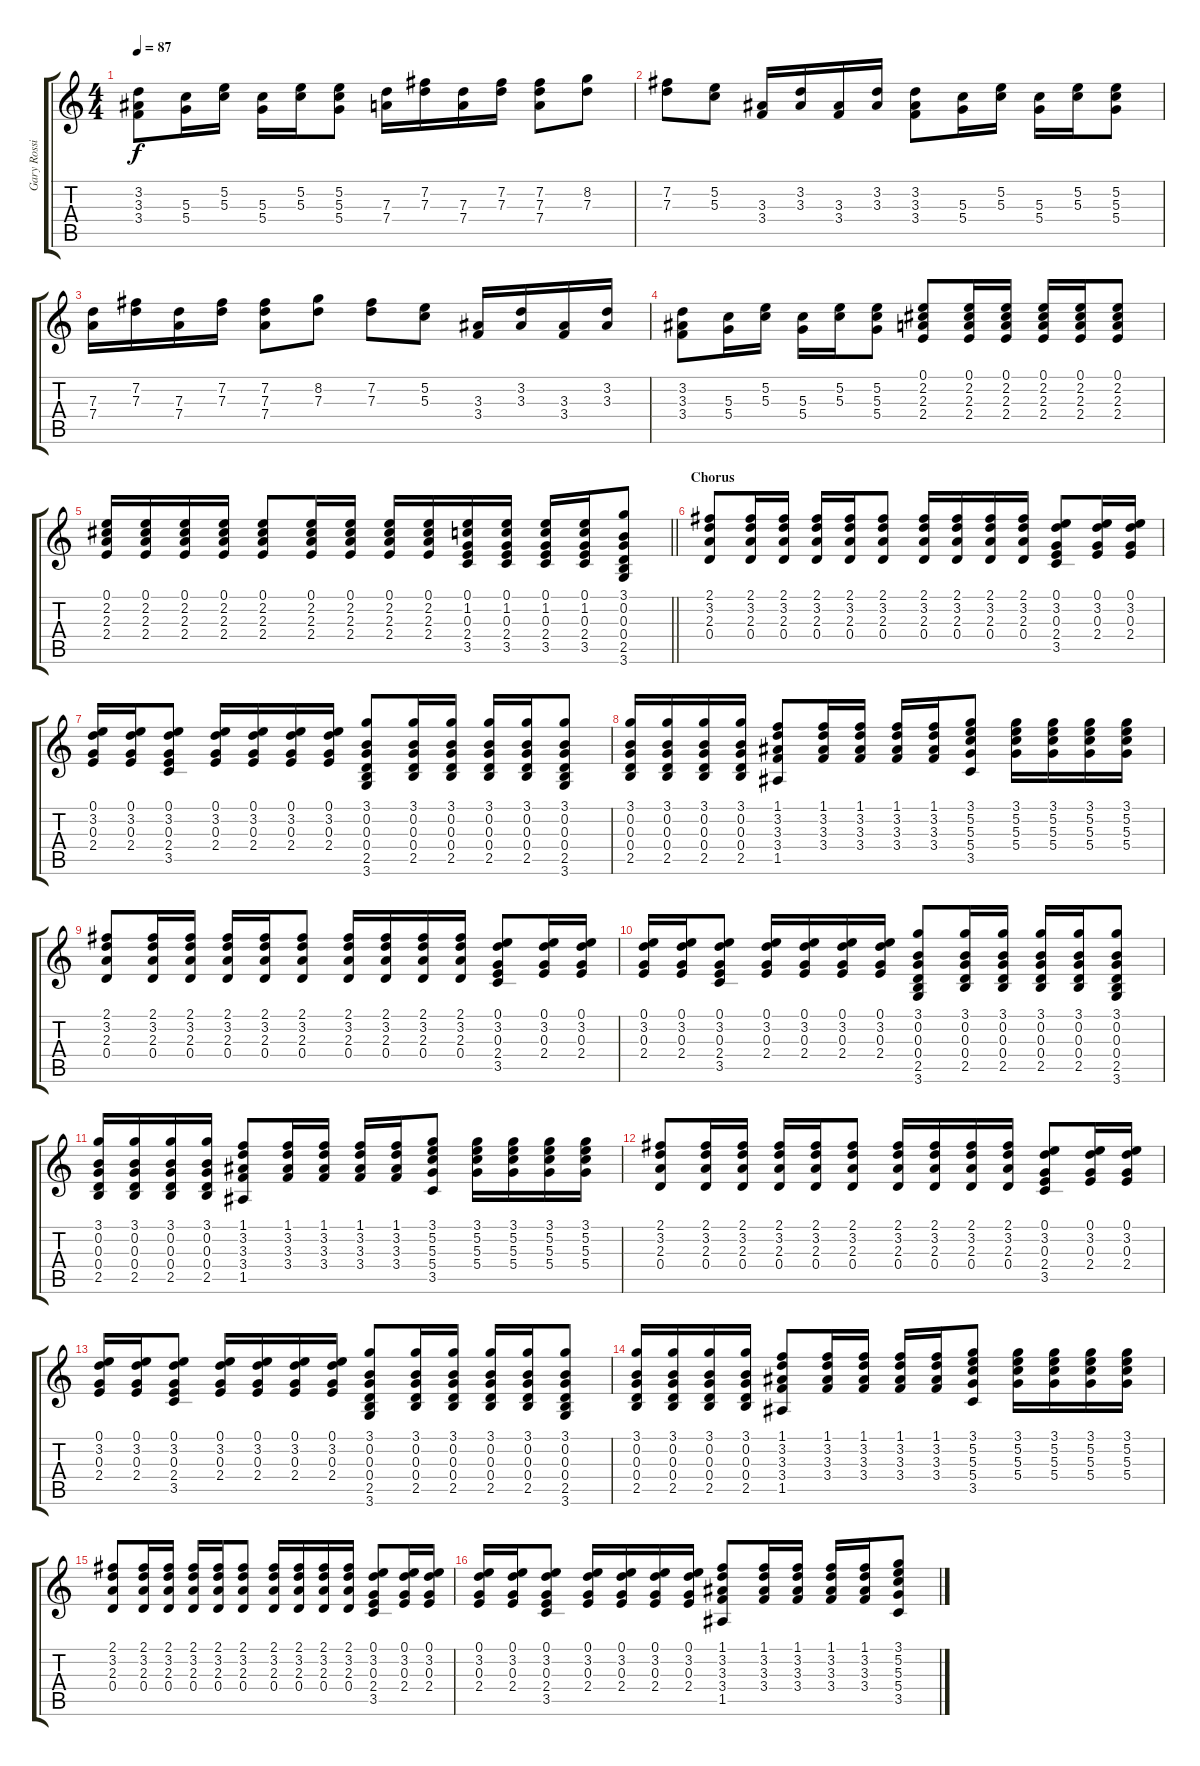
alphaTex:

\track ("Gary Rossington" "Gary Rossi") {instrument acousticguitarsteel}
\staff {score tabs}
\tuning (E4 B3 G3 D3 A2 E2) {hide}
\ts (4 4)
\tempo 87
\clef g2
\ks c
(3.2 3.3 3.4).8{dy f} (5.3 5.4).16 (5.2 5.3).16 (5.3 5.4).16 (5.2 5.3).16 (5.2 5.3 5.4).8 (7.3 7.4).16 (7.2 7.3).16 (7.3 7.4).16 (7.2 7.3).16 (7.2 7.3 7.4).8 (8.2 7.3).8 |
(7.2 7.3).8 (5.2 5.3).8 (3.3 3.4).16 (3.2 3.3).16 (3.3 3.4).16 (3.2 3.3).16 (3.2 3.3 3.4).8 (5.3 5.4).16 (5.2 5.3).16 (5.3 5.4).16 (5.2 5.3).16 (5.2 5.3 5.4).8 |
(7.3 7.4).16 (7.2 7.3).16 (7.3 7.4).16 (7.2 7.3).16 (7.2 7.3 7.4).8 (8.2 7.3).8 (7.2 7.3).8 (5.2 5.3).8 (3.3 3.4).16 (3.2 3.3).16 (3.3 3.4).16 (3.2 3.3).16 |
(3.2 3.3 3.4).8 (5.3 5.4).16 (5.2 5.3).16 (5.3 5.4).16 (5.2 5.3).16 (5.2 5.3 5.4).8 (0.1 2.2 2.3 2.4).8 (0.1 2.2 2.3 2.4).16 (0.1 2.2 2.3 2.4).16 (0.1 2.2 2.3 2.4).16 (0.1 2.2 2.3 2.4).16 (0.1 2.2 2.3 2.4).8 |
\barLineRight lightlight
(0.1 2.2 2.3 2.4).16 (0.1 2.2 2.3 2.4).16 (0.1 2.2 2.3 2.4).16 (0.1 2.2 2.3 2.4).16 (0.1 2.2 2.3 2.4).8 (0.1 2.2 2.3 2.4).16 (0.1 2.2 2.3 2.4).16 (0.1 2.2 2.3 2.4).16 (0.1 2.2 2.3 2.4).16 (0.1 1.2 0.3 2.4 3.5).16 (0.1 1.2 0.3 2.4 3.5).16 (0.1 1.2 0.3 2.4 3.5).16 (0.1 1.2 0.3 2.4 3.5).16 (3.1 0.2 0.3 0.4 2.5 3.6).8 |
\section ("" "Chorus")
(2.1 3.2 2.3 0.4).8 (2.1 3.2 2.3 0.4).16 (2.1 3.2 2.3 0.4).16 (2.1 3.2 2.3 0.4).16 (2.1 3.2 2.3 0.4).16 (2.1 3.2 2.3 0.4).8 (2.1 3.2 2.3 0.4).16 (2.1 3.2 2.3 0.4).16 (2.1 3.2 2.3 0.4).16 (2.1 3.2 2.3 0.4).16 (0.1 3.2 0.3 2.4 3.5).8 (0.1 3.2 0.3 2.4).16 (0.1 3.2 0.3 2.4).16 |
(0.1 3.2 0.3 2.4).16 (0.1 3.2 0.3 2.4).16 (0.1 3.2 0.3 2.4 3.5).8 (0.1 3.2 0.3 2.4).16 (0.1 3.2 0.3 2.4).16 (0.1 3.2 0.3 2.4).16 (0.1 3.2 0.3 2.4).16 (3.1 0.2 0.3 0.4 2.5 3.6).8 (3.1 0.2 0.3 0.4 2.5).16 (3.1 0.2 0.3 0.4 2.5).16 (3.1 0.2 0.3 0.4 2.5).16 (3.1 0.2 0.3 0.4 2.5).16 (3.1 0.2 0.3 0.4 2.5 3.6).8 |
(3.1 0.2 0.3 0.4 2.5).16 (3.1 0.2 0.3 0.4 2.5).16 (3.1 0.2 0.3 0.4 2.5).16 (3.1 0.2 0.3 0.4 2.5).16 (1.1 3.2 3.3 3.4 1.5).8 (1.1 3.2 3.3 3.4).16 (1.1 3.2 3.3 3.4).16 (1.1 3.2 3.3 3.4).16 (1.1 3.2 3.3 3.4).16 (3.1 5.2 5.3 5.4 3.5).8 (3.1 5.2 5.3 5.4).16 (3.1 5.2 5.3 5.4).16 (3.1 5.2 5.3 5.4).16 (3.1 5.2 5.3 5.4).16 |
(2.1 3.2 2.3 0.4).8 (2.1 3.2 2.3 0.4).16 (2.1 3.2 2.3 0.4).16 (2.1 3.2 2.3 0.4).16 (2.1 3.2 2.3 0.4).16 (2.1 3.2 2.3 0.4).8 (2.1 3.2 2.3 0.4).16 (2.1 3.2 2.3 0.4).16 (2.1 3.2 2.3 0.4).16 (2.1 3.2 2.3 0.4).16 (0.1 3.2 0.3 2.4 3.5).8 (0.1 3.2 0.3 2.4).16 (0.1 3.2 0.3 2.4).16 |
(0.1 3.2 0.3 2.4).16 (0.1 3.2 0.3 2.4).16 (0.1 3.2 0.3 2.4 3.5).8 (0.1 3.2 0.3 2.4).16 (0.1 3.2 0.3 2.4).16 (0.1 3.2 0.3 2.4).16 (0.1 3.2 0.3 2.4).16 (3.1 0.2 0.3 0.4 2.5 3.6).8 (3.1 0.2 0.3 0.4 2.5).16 (3.1 0.2 0.3 0.4 2.5).16 (3.1 0.2 0.3 0.4 2.5).16 (3.1 0.2 0.3 0.4 2.5).16 (3.1 0.2 0.3 0.4 2.5 3.6).8 |
(3.1 0.2 0.3 0.4 2.5).16 (3.1 0.2 0.3 0.4 2.5).16 (3.1 0.2 0.3 0.4 2.5).16 (3.1 0.2 0.3 0.4 2.5).16 (1.1 3.2 3.3 3.4 1.5).8 (1.1 3.2 3.3 3.4).16 (1.1 3.2 3.3 3.4).16 (1.1 3.2 3.3 3.4).16 (1.1 3.2 3.3 3.4).16 (3.1 5.2 5.3 5.4 3.5).8 (3.1 5.2 5.3 5.4).16 (3.1 5.2 5.3 5.4).16 (3.1 5.2 5.3 5.4).16 (3.1 5.2 5.3 5.4).16 |
(2.1 3.2 2.3 0.4).8 (2.1 3.2 2.3 0.4).16 (2.1 3.2 2.3 0.4).16 (2.1 3.2 2.3 0.4).16 (2.1 3.2 2.3 0.4).16 (2.1 3.2 2.3 0.4).8 (2.1 3.2 2.3 0.4).16 (2.1 3.2 2.3 0.4).16 (2.1 3.2 2.3 0.4).16 (2.1 3.2 2.3 0.4).16 (0.1 3.2 0.3 2.4 3.5).8 (0.1 3.2 0.3 2.4).16 (0.1 3.2 0.3 2.4).16 |
(0.1 3.2 0.3 2.4).16 (0.1 3.2 0.3 2.4).16 (0.1 3.2 0.3 2.4 3.5).8 (0.1 3.2 0.3 2.4).16 (0.1 3.2 0.3 2.4).16 (0.1 3.2 0.3 2.4).16 (0.1 3.2 0.3 2.4).16 (3.1 0.2 0.3 0.4 2.5 3.6).8 (3.1 0.2 0.3 0.4 2.5).16 (3.1 0.2 0.3 0.4 2.5).16 (3.1 0.2 0.3 0.4 2.5).16 (3.1 0.2 0.3 0.4 2.5).16 (3.1 0.2 0.3 0.4 2.5 3.6).8 |
(3.1 0.2 0.3 0.4 2.5).16 (3.1 0.2 0.3 0.4 2.5).16 (3.1 0.2 0.3 0.4 2.5).16 (3.1 0.2 0.3 0.4 2.5).16 (1.1 3.2 3.3 3.4 1.5).8 (1.1 3.2 3.3 3.4).16 (1.1 3.2 3.3 3.4).16 (1.1 3.2 3.3 3.4).16 (1.1 3.2 3.3 3.4).16 (3.1 5.2 5.3 5.4 3.5).8 (3.1 5.2 5.3 5.4).16 (3.1 5.2 5.3 5.4).16 (3.1 5.2 5.3 5.4).16 (3.1 5.2 5.3 5.4).16 |
(2.1 3.2 2.3 0.4).8 (2.1 3.2 2.3 0.4).16 (2.1 3.2 2.3 0.4).16 (2.1 3.2 2.3 0.4).16 (2.1 3.2 2.3 0.4).16 (2.1 3.2 2.3 0.4).8 (2.1 3.2 2.3 0.4).16 (2.1 3.2 2.3 0.4).16 (2.1 3.2 2.3 0.4).16 (2.1 3.2 2.3 0.4).16 (0.1 3.2 0.3 2.4 3.5).8 (0.1 3.2 0.3 2.4).16 (0.1 3.2 0.3 2.4).16 |
(0.1 3.2 0.3 2.4).16 (0.1 3.2 0.3 2.4).16 (0.1 3.2 0.3 2.4 3.5).8 (0.1 3.2 0.3 2.4).16 (0.1 3.2 0.3 2.4).16 (0.1 3.2 0.3 2.4).16 (0.1 3.2 0.3 2.4).16 (1.1 3.2 3.3 3.4 1.5).8 (1.1 3.2 3.3 3.4).16 (1.1 3.2 3.3 3.4).16 (1.1 3.2 3.3 3.4).16 (1.1 3.2 3.3 3.4).16 (3.1 5.2 5.3 5.4 3.5).8
